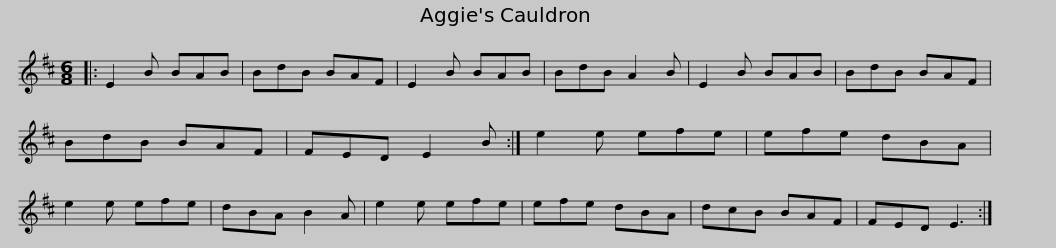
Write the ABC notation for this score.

X:1
L:1/8
M:6/8
I:linebreak $
K:D
V:1 treble
V:1
|: E2 B BAB | BdB BAF | E2 B BAB | BdB A2 B | E2 B BAB | %5
 BdB BAF | BdB BAF |$ FED E2 B :| e2 e efe | efe dBA | %10
 e2 e efe | dBA B2 A | e2 e efe | efe dBA | dcB BAF |$ %15
 FED E3 :| %16
